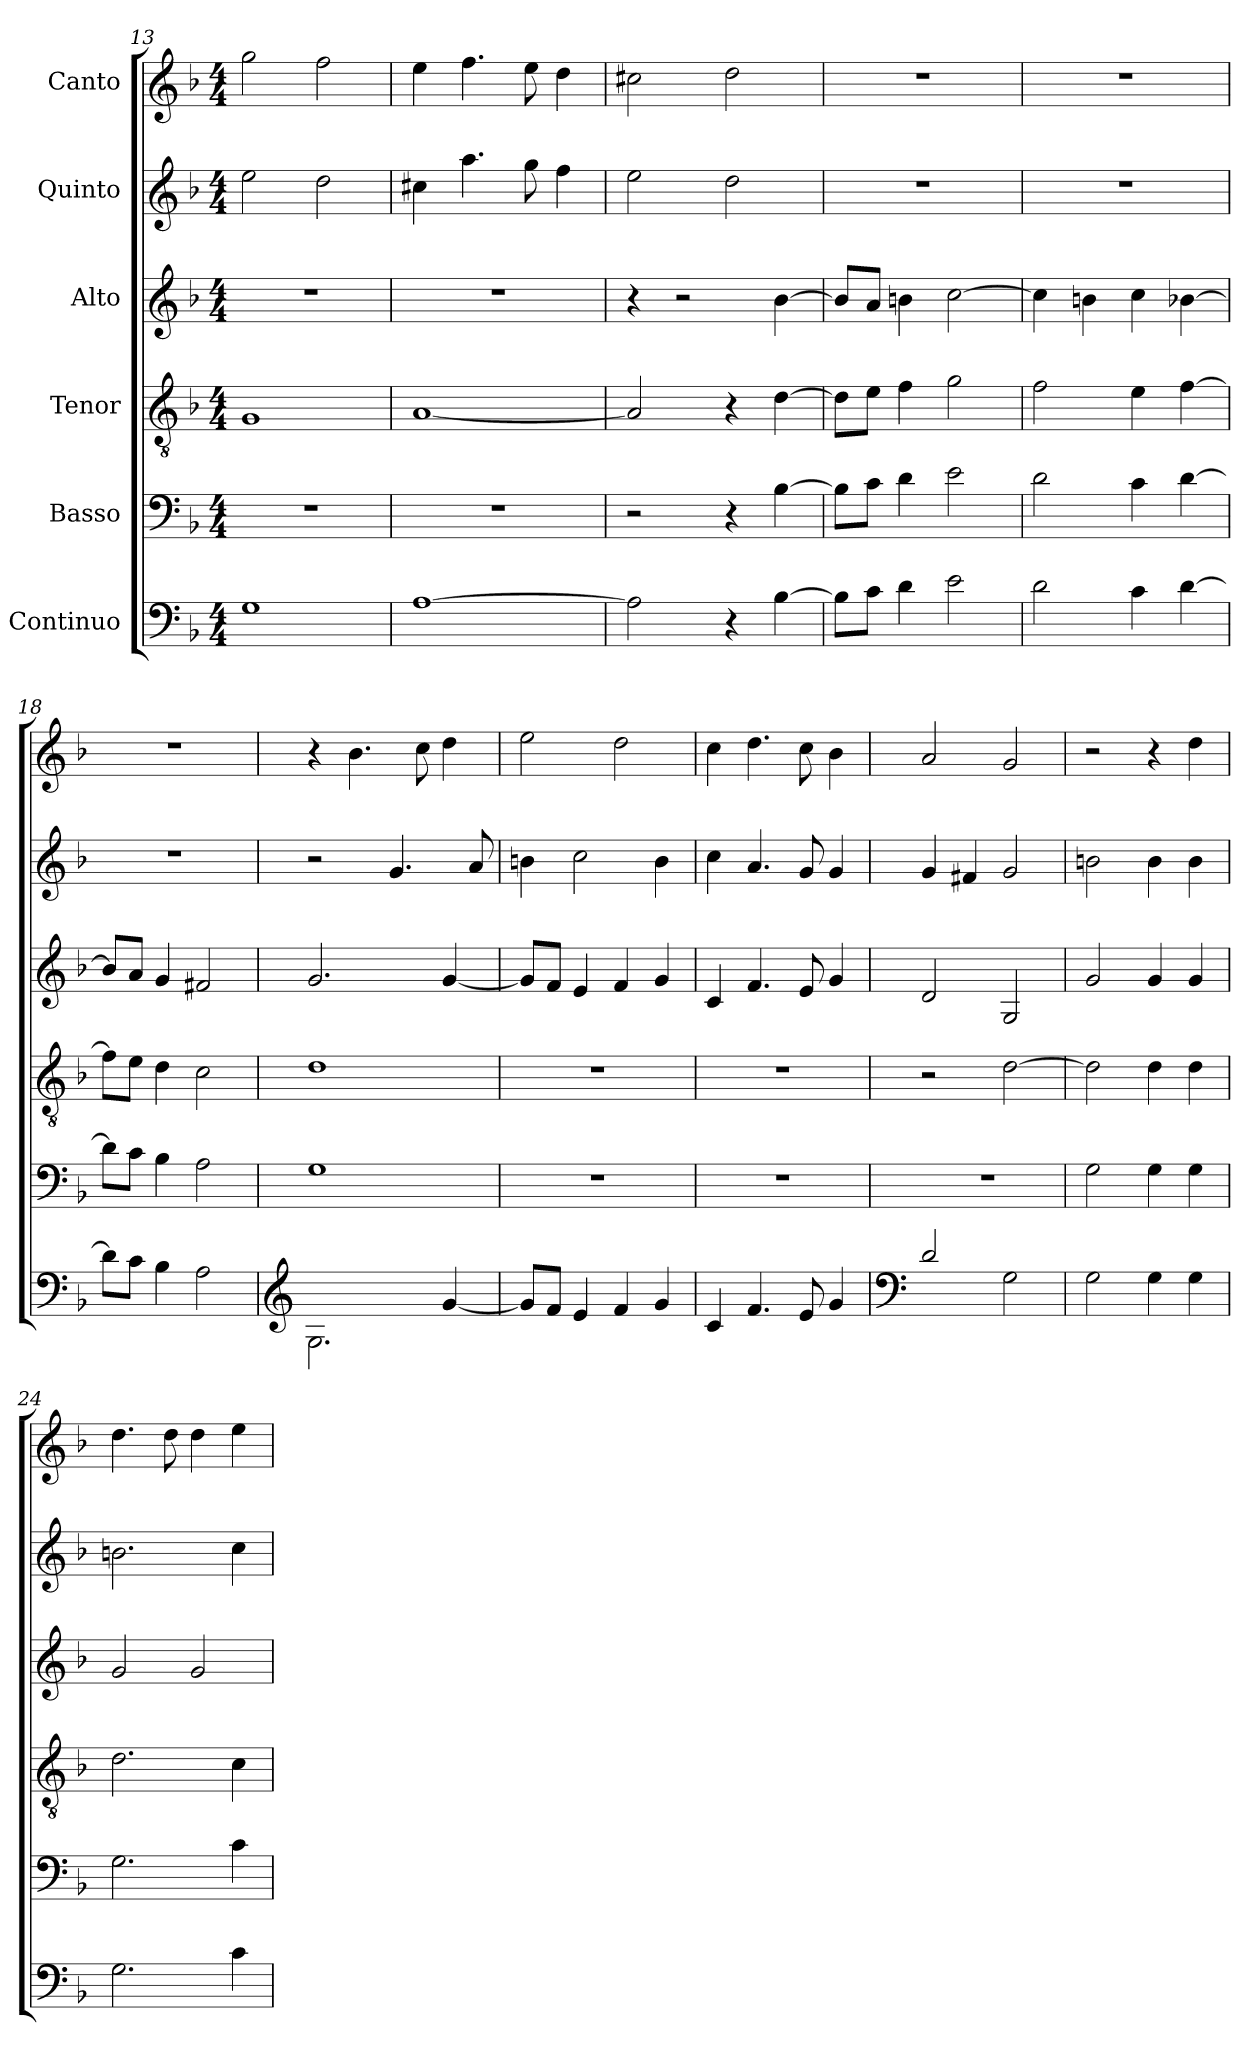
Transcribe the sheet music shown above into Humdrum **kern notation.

**kern	**kern	**kern	**kern	**kern	**kern
*part6	*part5	*part4	*part3	*part2	*part1
*staff6	*staff5	*staff4	*staff3	*staff2	*staff1
*I"Continuo	*I"Basso	*I"Tenor	*I"Alto	*I"Quinto	*I"Canto
*clefF4	*clefF4	*clefGv2	*clefG2	*clefG2	*clefG2
*k[b-]	*k[b-]	*k[b-]	*k[b-]	*k[b-]	*k[b-]
*F:	*F:	*F:	*F:	*F:	*F:
*M4/4	*M4/4	*M4/4	*M4/4	*M4/4	*M4/4
=13	=13	=13	=13	=13	=13
1G	1r	1G	1r	2ee\	2gg\
.	.	.	.	2dd\	2ff\
=14	=14	=14	=14	=14	=14
[1A	1r	[1A	1r	4cc#X\	4ee\
.	.	.	.	4.aa\	4.ff\
.	.	.	.	8gg\	8ee\
.	.	.	.	4ff\	4dd\
=15	=15	=15	=15	=15	=15
2A\]	2r	2A/]	4r	2ee\	2cc#X\
.	.	.	2r	.	.
4r	4r	4r	.	2dd\	2dd\
[4B-\	[4B-\	[4d\	[4b-\	.	.
=16	=16	=16	=16	=16	=16
8B-\L]	8B-\L]	8d\L]	8b-/L]	1r	1r
8c\J	8c\J	8e\J	8a/J	.	.
4d\	4d\	4f\	4bn\	.	.
2e\	2e\	2g\	[2cc\	.	.
=17	=17	=17	=17	=17	=17
2d\	2d\	2f\	4cc\]	1r	1r
.	.	.	4bn\	.	.
4c\	4c\	4e\	4cc\	.	.
[4d\	[4d\	[4f\	[4b-X\	.	.
=18	=18	=18	=18	=18	=18
8d\L]	8d\L]	8f\L]	8b-/L]	1r	1r
8c\J	8c\J	8e\J	8a/J	.	.
4B-\	4B-\	4d\	4g/	.	.
2A\	2A\	2c\	2f#X/	.	.
=19	=19	=19	=19	=19	=19
*clefG2	*	*	*	*	*
2.G\	1G	1d	2.g/	2r	4r
.	.	.	.	.	4.b-\
.	.	.	.	4.g/	.
.	.	.	.	.	8cc\
[4g/	.	.	[4g/	.	4dd\
.	.	.	.	8a/	.
=20	=20	=20	=20	=20	=20
8g/L]	1r	1r	8g/L]	4bn\	2ee\
8f/J	.	.	8f/J	.	.
4e/	.	.	4e/	2cc\	.
4f/	.	.	4f/	.	2dd\
4g/	.	.	4g/	4b\	.
=21	=21	=21	=21	=21	=21
4c/	1r	1r	4c/	4cc\	4cc\
4.f/	.	.	4.f/	4.a/	4.dd\
8e/	.	.	8e/	8g/	8cc\
4g/	.	.	4g/	4g/	4b-\
=22	=22	=22	=22	=22	=22
*clefF4	*	*	*	*	*
2d/	1r	2r	2d/	4g/	2a/
.	.	.	.	4f#X/	.
2G\	.	[2d\	2G/	2g/	2g/
=23	=23	=23	=23	=23	=23
2G\	2G\	2d\]	2g/	2bn\	2r
4G\	4G\	4d\	4g/	4b\	4r
4G\	4G\	4d\	4g/	4b\	4dd\
=24	=24	=24	=24	=24	=24
2.G\	2.G\	2.d\	2g/	2.bn\	4.dd\
.	.	.	.	.	8dd\
.	.	.	2g/	.	4dd\
4c\	4c\	4c\	.	4cc\	4ee\
=	=	=	=	=	=
*-	*-	*-	*-	*-	*-
